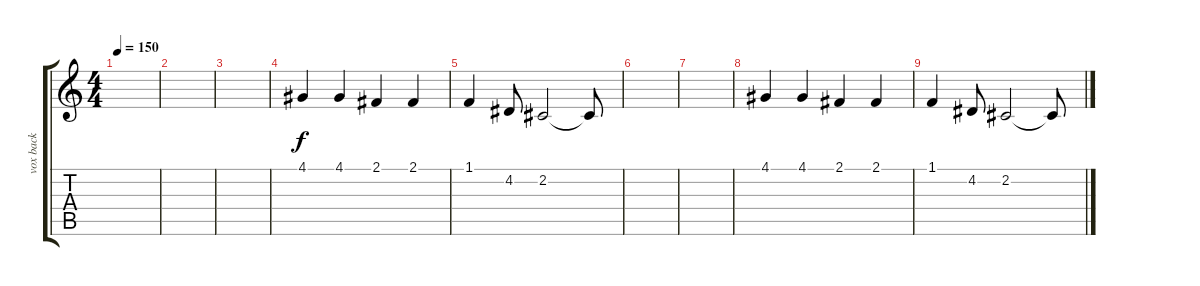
\track ("vox back" "vox back") {instrument synthvoice}
\staff {score tabs}
\tuning (E4 B3 G3 D3 A2 E2) {hide}
\ts (4 4)
\tempo 150
\clef g2
\ks c
|
|
|
4.1.4 4.1.4 2.1.4 2.1.4 |
1.1.4 4.2.8 2.2.2 2.2{t}.8 |
|
|
4.1.4 4.1.4 2.1.4 2.1.4 |
1.1.4 4.2.8 2.2.2 2.2{t}.8
